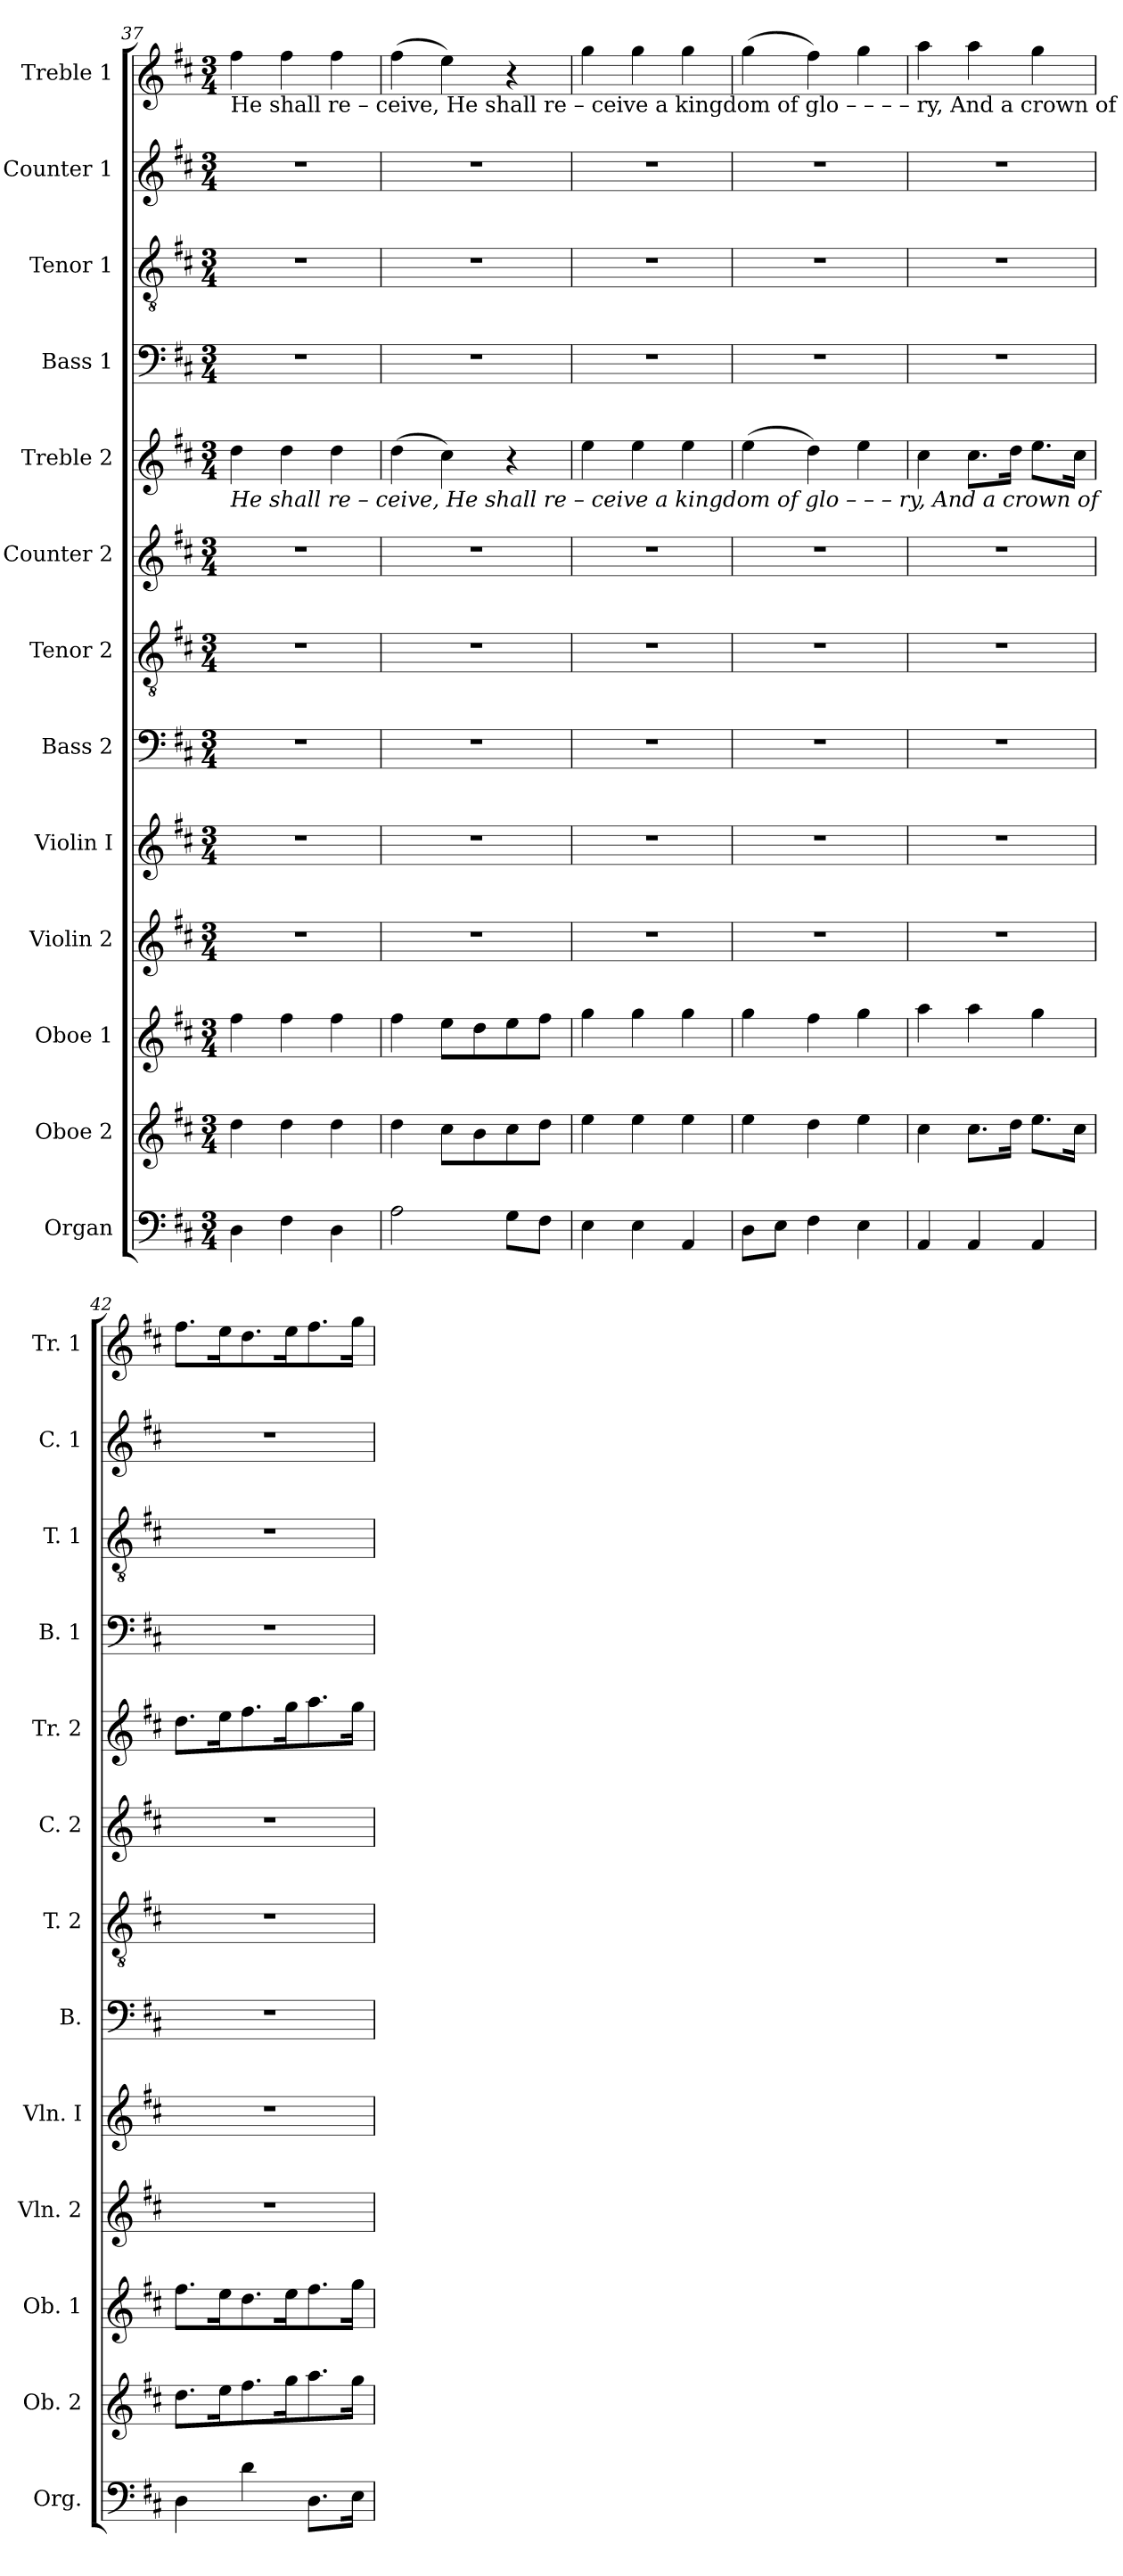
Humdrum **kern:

**kern	**kern	**kern	**kern	**kern	**kern	**kern	**kern	**kern	**kern	**kern	**kern	**kern
*part13	*part12	*part11	*part10	*part9	*part8	*part7	*part6	*part5	*part4	*part3	*part2	*part1
*staff13	*staff12	*staff11	*staff10	*staff9	*staff8	*staff7	*staff6	*staff5	*staff4	*staff3	*staff2	*staff1
*I"Organ	*I"Oboe 2	*I"Oboe 1	*I"Violin 2	*I"Violin  I	*I"Bass 2	*I"Tenor 2	*I"Counter 2	*I"Treble 2	*I"Bass 1	*I"Tenor 1	*I"Counter 1	*I"Treble 1
*I'Org.	*I'Ob. 2	*I'Ob. 1	*I'Vln. 2	*I'Vln.  I	*I'B.	*I'T. 2	*I'C. 2	*I'Tr. 2	*I'B. 1	*I'T. 1	*I'C. 1	*I'Tr. 1
!!LO:PB:g=z
*clefF4	*clefG2	*clefG2	*clefG2	*clefG2	*clefF4	*clefGv2	*clefG2	*clefG2	*clefF4	*clefGv2	*clefG2	*clefG2
*k[f#c#]	*k[f#c#]	*k[f#c#]	*k[f#c#]	*k[f#c#]	*k[f#c#]	*k[f#c#]	*k[f#c#]	*k[f#c#]	*k[f#c#]	*k[f#c#]	*k[f#c#]	*k[f#c#]
*M3/4	*M3/4	*M3/4	*M3/4	*M3/4	*M3/4	*M3/4	*M3/4	*M3/4	*M3/4	*M3/4	*M3/4	*M3/4
=37	=37	=37	=37	=37	=37	=37	=37	=37	=37	=37	=37	=37
!	!	!	!	!	!	!	!	!	!	!	!	!LO:TX:b:t=He shall re – ceive,                 He shall re – ceive      a      kingdom  of        glo   –         –         –         –   ry,        And  a     crown       of
!	!	!	!	!	!	!	!	!LO:TX:b:i:t=He shall re – ceive,          He shall re – ceive      a      kingdom  of     glo      –         –         –      ry,     And   a     crown      of	!	!	!	!
4D\	4dd\	4ff#\	2.r	2.r	2.r	2.r	2.r	4dd\	2.r	2.r	2.r	4ff#\
4F#\	4dd\	4ff#\	.	.	.	.	.	4dd\	.	.	.	4ff#\
4D\	4dd\	4ff#\	.	.	.	.	.	4dd\	.	.	.	4ff#\
=38	=38	=38	=38	=38	=38	=38	=38	=38	=38	=38	=38	=38
2A\	4dd\	4ff#\	2.r	2.r	2.r	2.r	2.r	(>4dd\	2.r	2.r	2.r	(>4ff#\
.	8cc#\L	8ee\L	.	.	.	.	.	4cc#\)	.	.	.	4ee\)
.	8b\	8dd\	.	.	.	.	.	.	.	.	.	.
8G\L	8cc#\	8ee\	.	.	.	.	.	4r	.	.	.	4r
8F#\J	8dd\J	8ff#\J	.	.	.	.	.	.	.	.	.	.
=39	=39	=39	=39	=39	=39	=39	=39	=39	=39	=39	=39	=39
4E\	4ee\	4gg\	2.r	2.r	2.r	2.r	2.r	4ee\	2.r	2.r	2.r	4gg\
4E\	4ee\	4gg\	.	.	.	.	.	4ee\	.	.	.	4gg\
4AA/	4ee\	4gg\	.	.	.	.	.	4ee\	.	.	.	4gg\
=40	=40	=40	=40	=40	=40	=40	=40	=40	=40	=40	=40	=40
8D\L	4ee\	4gg\	2.r	2.r	2.r	2.r	2.r	(>4ee\	2.r	2.r	2.r	(>4gg\
8E\J	.	.	.	.	.	.	.	.	.	.	.	.
4F#\	4dd\	4ff#\	.	.	.	.	.	4dd\)	.	.	.	4ff#\)
4E\	4ee\	4gg\	.	.	.	.	.	4ee\	.	.	.	4gg\
=41	=41	=41	=41	=41	=41	=41	=41	=41	=41	=41	=41	=41
4AA/	4cc#\	4aa\	2.r	2.r	2.r	2.r	2.r	4cc#\	2.r	2.r	2.r	4aa\
4AA/	8.cc#\L	4aa\	.	.	.	.	.	8.cc#\L	.	.	.	4aa\
.	16dd\Jk	.	.	.	.	.	.	16dd\Jk	.	.	.	.
4AA/	8.ee\L	4gg\	.	.	.	.	.	8.ee\L	.	.	.	4gg\
.	16cc#\Jk	.	.	.	.	.	.	16cc#\Jk	.	.	.	.
=42	=42	=42	=42	=42	=42	=42	=42	=42	=42	=42	=42	=42
4D\	8.dd\L	8.ff#\L	2.r	2.r	2.r	2.r	2.r	8.dd\L	2.r	2.r	2.r	8.ff#\L
.	16ee\K	16ee\K	.	.	.	.	.	16ee\K	.	.	.	16ee\K
4d\	8.ff#\	8.dd\	.	.	.	.	.	8.ff#\	.	.	.	8.dd\
.	16gg\K	16ee\K	.	.	.	.	.	16gg\K	.	.	.	16ee\K
8.D\L	8.aa\	8.ff#\	.	.	.	.	.	8.aa\	.	.	.	8.ff#\
16E\Jk	16gg\Jk	16gg\Jk	.	.	.	.	.	16gg\Jk	.	.	.	16gg\Jk
=	=	=	=	=	=	=	=	=	=	=	=	=
*-	*-	*-	*-	*-	*-	*-	*-	*-	*-	*-	*-	*-
